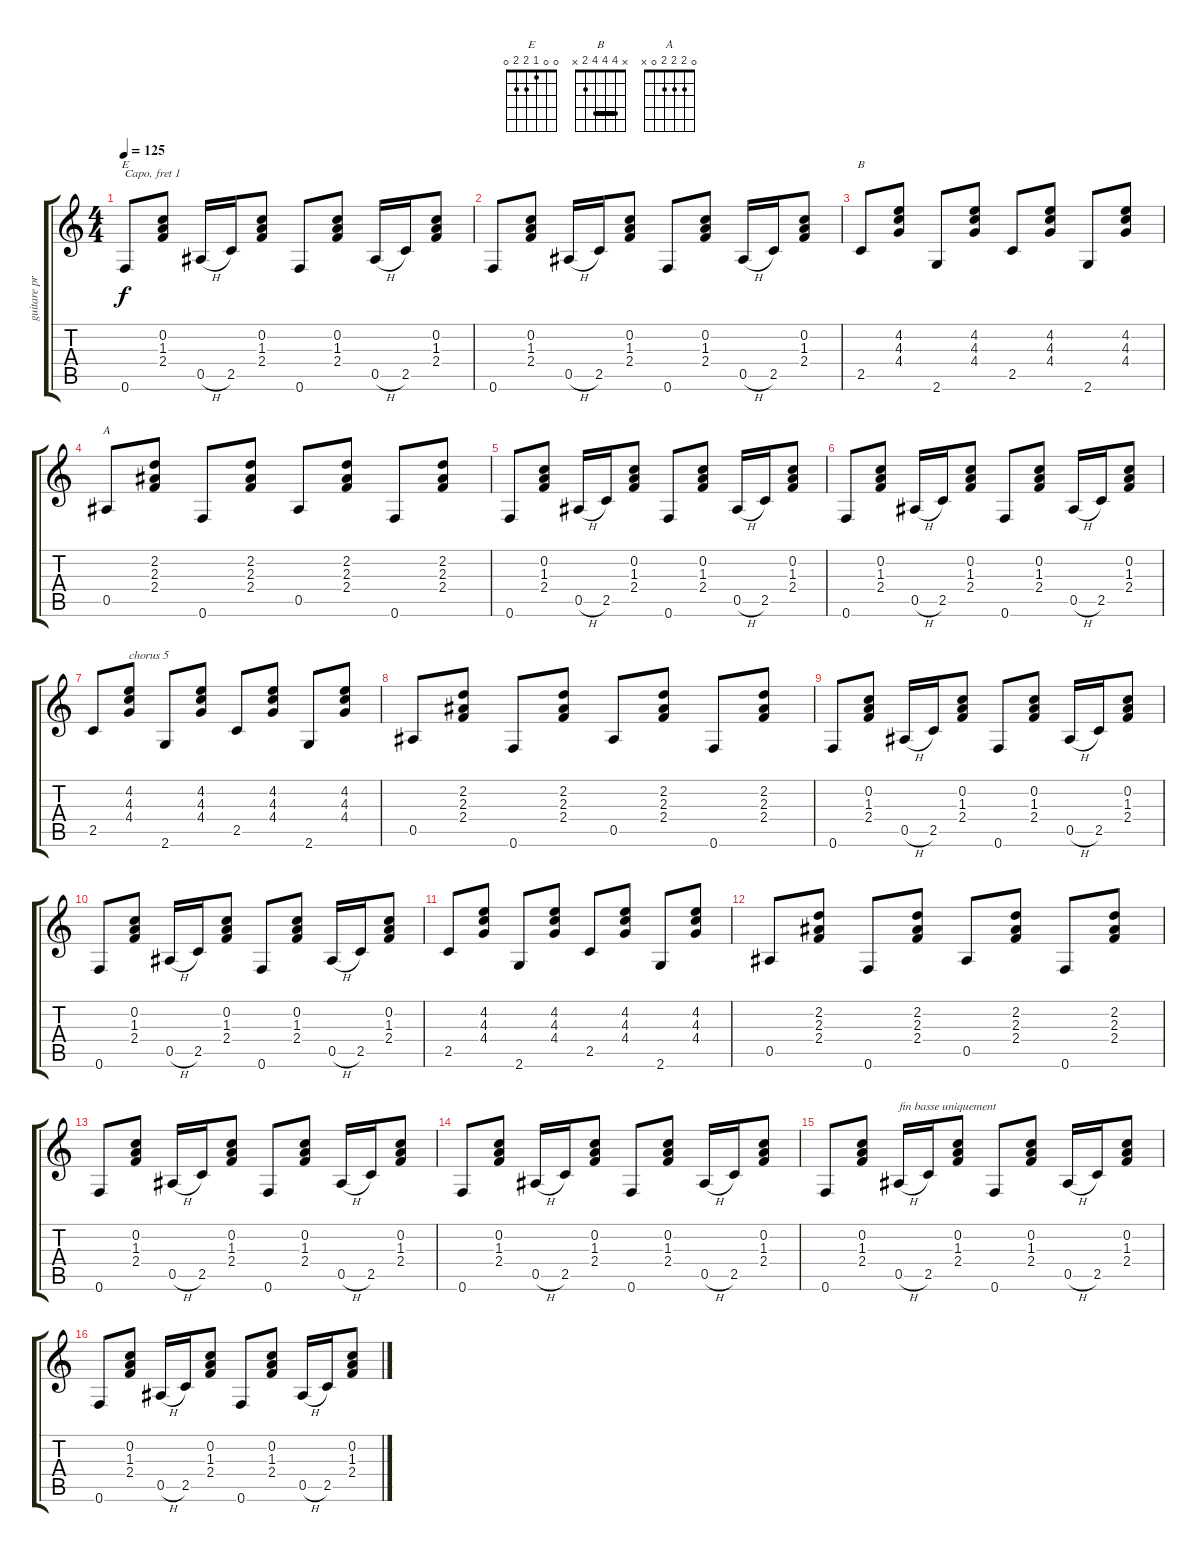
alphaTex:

\track ("guitare principale" "guitare pr") {instrument acousticguitarsteel}
\staff {score tabs}
\capo 1
\tuning (E4 B3 G3 D3 A2 E2) {hide}
\chord ("E" 0 0 1 2 2 0)
\chord ("B" x 4 4 4 2 x) {barre 4}
\chord ("A" 0 2 2 2 0 x)
\ts (4 4)
\tempo 125
\clef g2
\ks c
0.6.8{ch "E" dy f} (0.2 1.3 2.4).8 0.5{h}.16 2.5.16 (0.2 1.3 2.4).8 0.6.8 (0.2 1.3 2.4).8 0.5{h}.16 2.5.16 (0.2 1.3 2.4).8 |
0.6.8 (0.2 1.3 2.4).8 0.5{h}.16 2.5.16 (0.2 1.3 2.4).8 0.6.8 (0.2 1.3 2.4).8 0.5{h}.16 2.5.16 (0.2 1.3 2.4).8 |
2.5.8{ch "B"} (4.2 4.3 4.4).8 2.6.8 (4.2 4.3 4.4).8 2.5.8 (4.2 4.3 4.4).8 2.6.8 (4.2 4.3 4.4).8 |
0.5.8{ch "A"} (2.2 2.3 2.4).8 0.6.8 (2.2 2.3 2.4).8 0.5.8 (2.2 2.3 2.4).8 0.6.8 (2.2 2.3 2.4).8 |
0.6.8 (0.2 1.3 2.4).8 0.5{h}.16 2.5.16 (0.2 1.3 2.4).8 0.6.8 (0.2 1.3 2.4).8 0.5{h}.16 2.5.16 (0.2 1.3 2.4).8 |
0.6.8 (0.2 1.3 2.4).8 0.5{h}.16 2.5.16 (0.2 1.3 2.4).8 0.6.8 (0.2 1.3 2.4).8 0.5{h}.16 2.5.16 (0.2 1.3 2.4).8 |
2.5.8 (4.2 4.3 4.4).8{txt "chorus 5"} 2.6.8 (4.2 4.3 4.4).8 2.5.8 (4.2 4.3 4.4).8 2.6.8 (4.2 4.3 4.4).8 |
0.5.8 (2.2 2.3 2.4).8 0.6.8 (2.2 2.3 2.4).8 0.5.8 (2.2 2.3 2.4).8 0.6.8 (2.2 2.3 2.4).8 |
0.6.8 (0.2 1.3 2.4).8 0.5{h}.16 2.5.16 (0.2 1.3 2.4).8 0.6.8 (0.2 1.3 2.4).8 0.5{h}.16 2.5.16 (0.2 1.3 2.4).8 |
0.6.8 (0.2 1.3 2.4).8 0.5{h}.16 2.5.16 (0.2 1.3 2.4).8 0.6.8 (0.2 1.3 2.4).8 0.5{h}.16 2.5.16 (0.2 1.3 2.4).8 |
2.5.8 (4.2 4.3 4.4).8 2.6.8 (4.2 4.3 4.4).8 2.5.8 (4.2 4.3 4.4).8 2.6.8 (4.2 4.3 4.4).8 |
0.5.8 (2.2 2.3 2.4).8 0.6.8 (2.2 2.3 2.4).8 0.5.8 (2.2 2.3 2.4).8 0.6.8 (2.2 2.3 2.4).8 |
0.6.8 (0.2 1.3 2.4).8 0.5{h}.16 2.5.16 (0.2 1.3 2.4).8 0.6.8 (0.2 1.3 2.4).8 0.5{h}.16 2.5.16 (0.2 1.3 2.4).8 |
0.6.8 (0.2 1.3 2.4).8 0.5{h}.16 2.5.16 (0.2 1.3 2.4).8 0.6.8 (0.2 1.3 2.4).8 0.5{h}.16 2.5.16 (0.2 1.3 2.4).8 |
0.6.8 (0.2 1.3 2.4).8 0.5{h}.16{txt "fin basse uniquement"} 2.5.16 (0.2 1.3 2.4).8 0.6.8 (0.2 1.3 2.4).8 0.5{h}.16 2.5.16 (0.2 1.3 2.4).8 |
0.6.8 (0.2 1.3 2.4).8 0.5{h}.16 2.5.16 (0.2 1.3 2.4).8 0.6.8 (0.2 1.3 2.4).8 0.5{h}.16 2.5.16 (0.2 1.3 2.4).8
